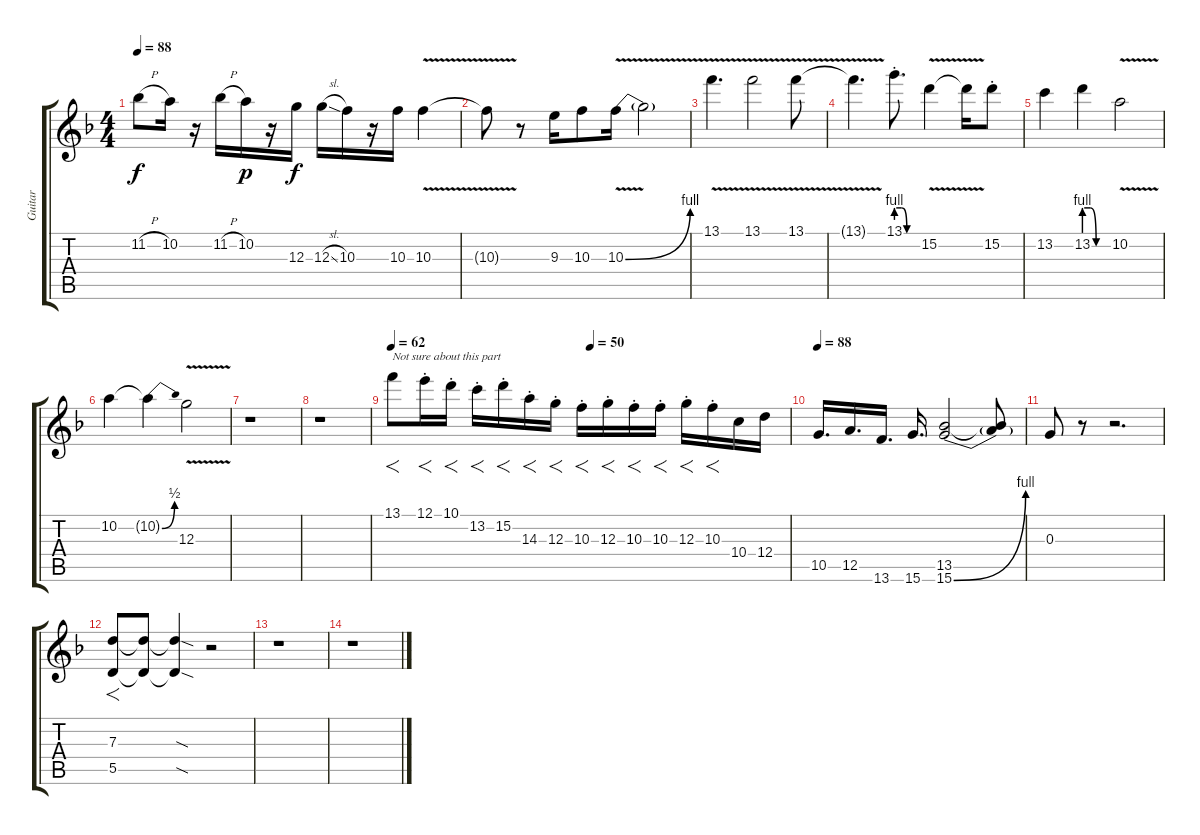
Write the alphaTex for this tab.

\track ("Guitar" "Guitar") {instrument electricguitarclean}
\staff {score tabs}
\tuning (E4 B3 G3 D3 A2 E2) {hide}
\ts (4 4)
\tempo 88
\clef g2
\ks dminor
11.2{h}.8{dy f} 10.2.16 r.16 11.2{h}.16 10.2.16{dy p} r.16 12.3.16{dy f} 12.3{sl}.16 10.3.16 r.16 10.3.16 10.3{v}.4 |
10.3{t}.8 r.8 9.3.16 10.3.8 10.3{be (bend 0 0 60 4) v}.16 10.3{t}.2 |
13.1{v}.4{d} 13.1{v}.2 13.1{v}.8 |
13.1{t}.4{d} 13.1{be (custom 0 4 15 4 30 0 60 0) st}.8{d} 15.2{v}.4 15.2{t}.16 15.2{st}.8 |
13.2.4 13.2{be (custom 0 4 15 4 30 0 60 0)}.4 10.2{v}.2 |
10.2.4 10.2{be (bend 0 0 60 2) t}.4 12.3{v}.2 |
r.1 |
r.1 |
\tempo 62
\tempo (50 0.5)
13.1.8{f txt "Not sure about this part"} 12.1{st}.16{f} 10.1{st}.16{f} 13.2{st}.16{f} 15.2{st}.16{f} 14.3{st}.16{f} 12.3{st}.16{f} 10.3{st}.16{f} 12.3{st}.16{f} 10.3{st}.16{f} 10.3{st}.16{f} 12.3{st}.16{f} 10.3{st}.16{f} 10.4.16 12.4.16 |
\tempo 88
10.5.16{d} 12.5.16{d} 13.6.16{d} 15.6.16{d} (13.5 15.6{be (bend 0 0 60 4)}).2 (13.5{t} 15.6{t}).8 |
0.3.8 r.8 r.2{d} |
(7.3 5.5).8{f} (7.3{t} 5.5{t}).8 (7.3{sod t} 5.5{sod t}).4 r.2 |
r.1 |
r.1
